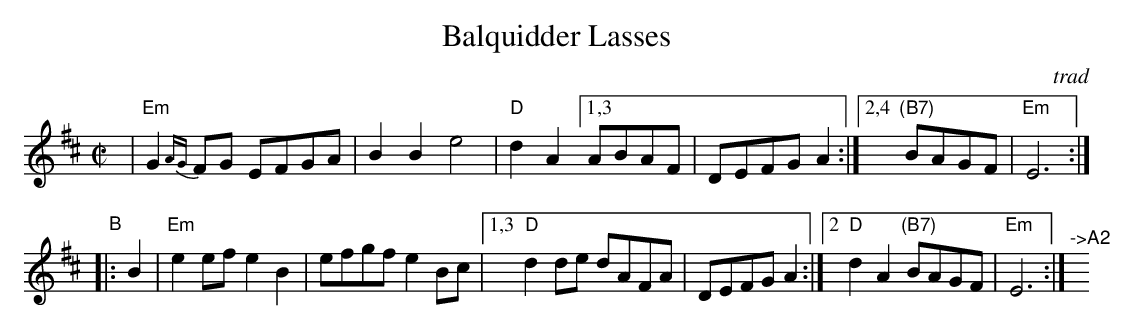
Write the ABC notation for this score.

X:1
T: Balquidder Lasses
O: trad
M: C|
L: 1/8
K: Edor
"^A"[!] |BA \
| "Em"G2{AG}FG EFGA | B2B2e4 | "D"d2A2 [1,3 ABAF | DEFG A2 \
                                     :|[2,4 "(B7)"BAGF | "Em"E6 :|
"^B"|: B2 \
| "Em"e2ef e2B2 | efgf e2 Bc |[1,3 "D"d2 de dAFA | DEFG A2 \
                            :|[2 "D"d2A2 "(B7)"BAGF | "Em"E6 :| "^->A2"y8
